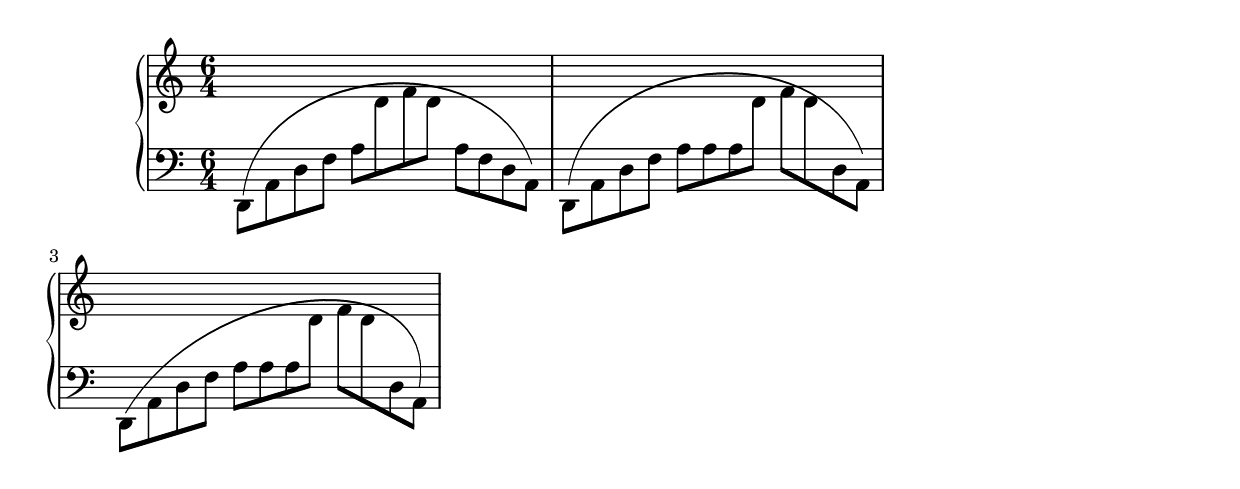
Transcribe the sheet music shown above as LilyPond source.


\version "2.17.6"

\header {

    texidoc="
Extreme slurs are scaled to fit the pattern, but only  symmetrically.
Asymmetric slurs are created by setting @code{eccentricity}."

}
\layout {
    ragged-right = ##t
}

baseWalk =  \relative c {
    \time 6/4
    \stemDown
    \slurUp
    d,8[( a' d f] a[ d f d] a[ f d  a)]
    d,8[( a' d f] a[ a a d] f[ d d,  a)]
    \once\override Slur.eccentricity = #6.0
    d,8[( a' d f] a[ a a d] f[ d d,  a)]
}

\context PianoStaff 
    \autochange \baseWalk


